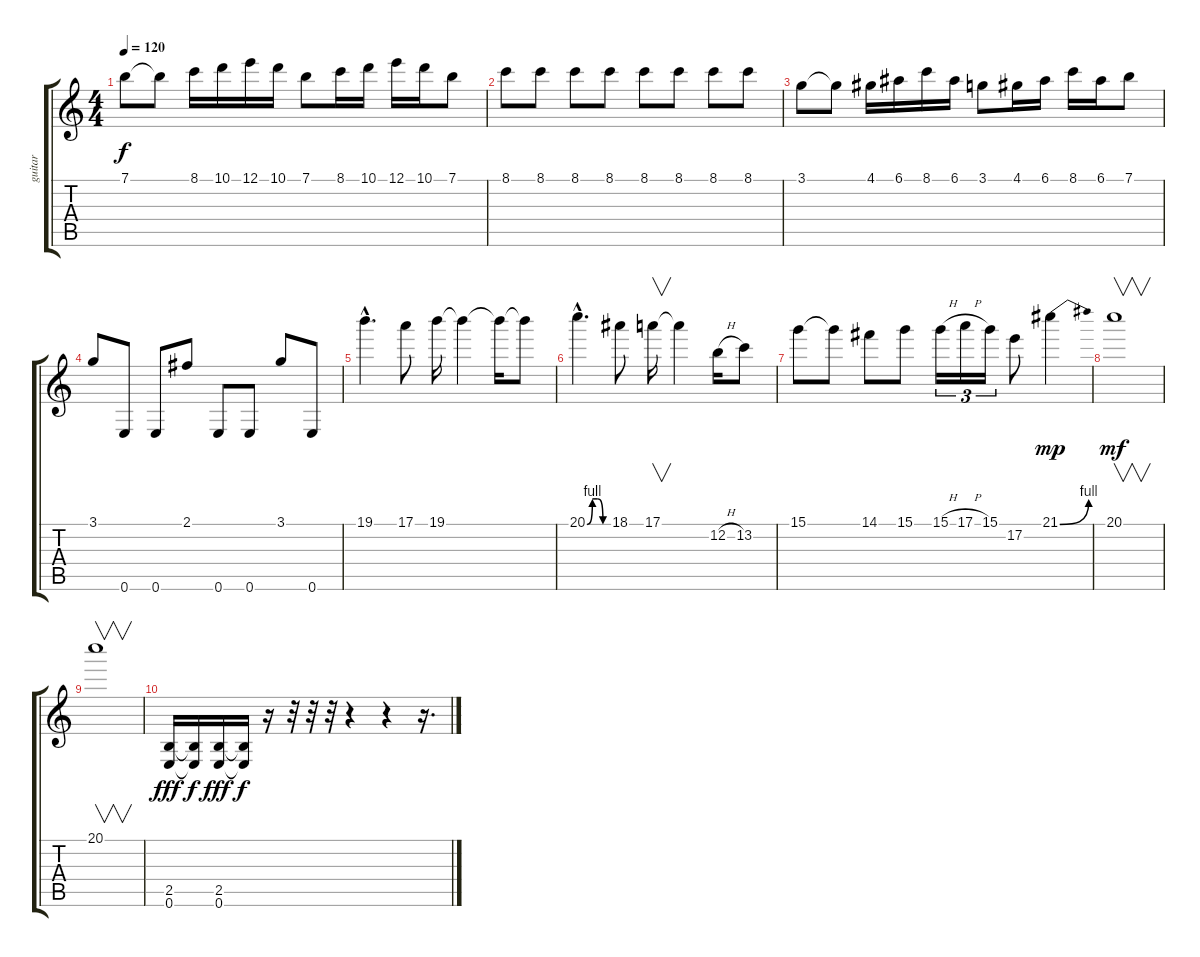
\track ("guitar" "guitar") {instrument distortionguitar}
\staff {score tabs}
\tuning (E4 B3 G3 D3 A2 E2) {hide}
\ts (4 4)
\tempo 120
\clef g2
\ks c
7.1.8{dy f} 7.1{t}.8 8.1.16 10.1.16 12.1.16 10.1.16 7.1.8 8.1.16 10.1.16 12.1.16 10.1.16 7.1.8 |
8.1.8 8.1.8 8.1.8 8.1.8 8.1.8 8.1.8 8.1.8 8.1.8 |
3.1.8 3.1{t}.8 4.1.16 6.1.16 8.1.16 6.1.16 3.1.8 4.1.16 6.1.16 8.1.16 6.1.16 7.1.8 |
3.1.8 0.6.8 0.6.8 2.1.8 0.6.8 0.6.8 3.1.8 0.6.8 |
19.1{hac}.4{d} 17.1.8 19.1.16 19.1{t}.4 19.1{t}.16 19.1{t}.8 |
20.1{be (custom 0 0 15 4 30 4 45 0 60 0) hac}.4{d} 18.1.8 17.1.16{v} 17.1{t}.4 12.2{h}.16 13.2.8 |
15.1.8 15.1{t}.8 14.1.8 15.1.8 15.1{h}.16{tu (3 2)} 17.1{h}.16{tu (3 2)} 15.1.16{tu (3 2)} 17.2.8 21.1{be (bend 0 0 60 4)}.4{dy mp} |
20.1.1{v dy mf} |
20.1.1{v} |
(2.5 0.6).16{dy fff volume 16 balance 8 instrument distortionguitar} (2.5{t} 0.6{t}).16{dy f} (2.5 0.6).16{dy fff} (2.5{t} 0.6{t}).16{dy f} r.16 r.32 r.32 r.32 r.4 r.4 r.16{d}
